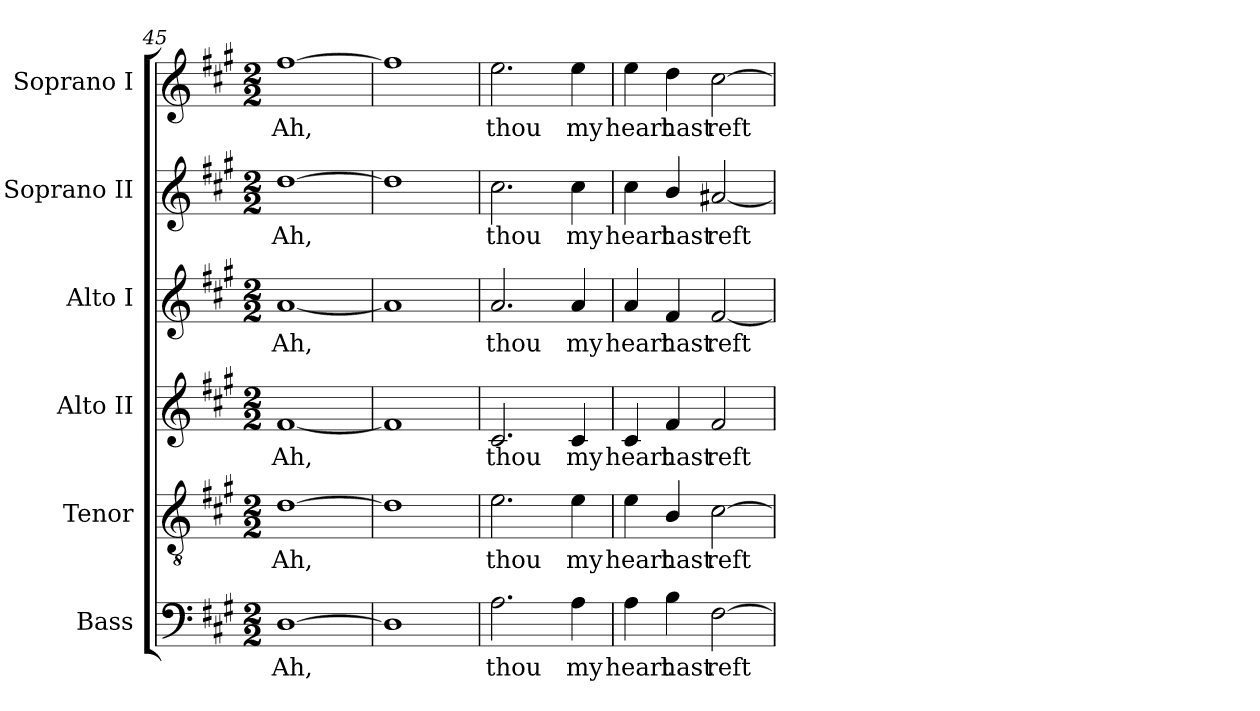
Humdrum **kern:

**kern	**text	**kern	**text	**kern	**text	**kern	**text	**kern	**text	**kern	**text
*part6	*part6	*part5	*part5	*part4	*part4	*part3	*part3	*part2	*part2	*part1	*part1
*staff6	*staff6	*staff5	*staff5	*staff4	*staff4	*staff3	*staff3	*staff2	*staff2	*staff1	*staff1
*I"Bass	*	*I"Tenor	*	*I"Alto II	*	*I"Alto I	*	*I"Soprano II	*	*I"Soprano I	*
*I'B	*	*I'T.	*	*I'A.	*	*I'A I	*	*I'S II	*	*I'S I	*
*clefF4	*	*clefGv2	*	*clefG2	*	*clefG2	*	*clefG2	*	*clefG2	*
*	*	*ITrd7c12	*	*	*	*	*	*	*	*	*
*k[f#c#g#]	*	*k[f#c#g#]	*	*k[f#c#g#]	*	*k[f#c#g#]	*	*k[f#c#g#]	*	*k[f#c#g#]	*
*A:	*	*A:	*	*A:	*	*A:	*	*A:	*	*A:	*
*M2/2	*	*M2/2	*	*M2/2	*	*M2/2	*	*M2/2	*	*M2/2	*
=45	=45	=45	=45	=45	=45	=45	=45	=45	=45	=45	=45
!	!LO:LY:b:color=#000000	!	!	!	!	!	!	!	!	!	!
!	!	!	!LO:LY:b:color=#000000	!	!	!	!	!	!	!	!
!	!	!	!	!	!LO:LY:b:color=#000000	!	!	!	!	!	!
!	!	!	!	!	!	!	!LO:LY:b:color=#000000	!	!	!	!
!	!	!	!	!	!	!	!	!	!LO:LY:b:color=#000000	!	!
!	!	!	!	!	!	!	!	!	!	!	!LO:LY:b:color=#000000
[1Di	Ah,	[1Di	Ah,	[1f#i	Ah,	[1ai	Ah,	[1ddi	Ah,	[1ff#i	Ah,
=46	=46	=46	=46	=46	=46	=46	=46	=46	=46	=46	=46
1Di]	.	1Di]	.	1f#i]	.	1ai]	.	1ddi]	.	1ff#i]	.
=47	=47	=47	=47	=47	=47	=47	=47	=47	=47	=47	=47
!	!LO:LY:b:color=#000000	!	!	!	!	!	!	!	!	!	!
!	!	!	!LO:LY:b:color=#000000	!	!	!	!	!	!	!	!
!	!	!	!	!	!LO:LY:b:color=#000000	!	!	!	!	!	!
!	!	!	!	!	!	!	!LO:LY:b:color=#000000	!	!	!	!
!	!	!	!	!	!	!	!	!	!LO:LY:b:color=#000000	!	!
!	!	!	!	!	!	!	!	!	!	!	!LO:LY:b:color=#000000
2.Ai\	thou	2.Ei\	thou	2.c#i/	thou	2.ai/	thou	2.cc#i\	thou	2.eei\	thou
!	!LO:LY:b:color=#000000	!	!	!	!	!	!	!	!	!	!
!	!	!	!LO:LY:b:color=#000000	!	!	!	!	!	!	!	!
!	!	!	!	!	!LO:LY:b:color=#000000	!	!	!	!	!	!
!	!	!	!	!	!	!	!LO:LY:b:color=#000000	!	!	!	!
!	!	!	!	!	!	!	!	!	!LO:LY:b:color=#000000	!	!
!	!	!	!	!	!	!	!	!	!	!	!LO:LY:b:color=#000000
4Ai\	my	4Ei\	my	4c#i/	my	4ai/	my	4cc#i\	my	4eei\	my
=48	=48	=48	=48	=48	=48	=48	=48	=48	=48	=48	=48
!	!LO:LY:b:color=#000000	!	!	!	!	!	!	!	!	!	!
!	!	!	!LO:LY:b:color=#000000	!	!	!	!	!	!	!	!
!	!	!	!	!	!LO:LY:b:color=#000000	!	!	!	!	!	!
!	!	!	!	!	!	!	!LO:LY:b:color=#000000	!	!	!	!
!	!	!	!	!	!	!	!	!	!LO:LY:b:color=#000000	!	!
!	!	!	!	!	!	!	!	!	!	!	!LO:LY:b:color=#000000
4Ai\	heart	4Ei\	heart	4c#i/	heart	4ai/	heart	4cc#i\	heart	4eei\	heart
!	!LO:LY:b:color=#000000	!	!	!	!	!	!	!	!	!	!
!	!	!	!LO:LY:b:color=#000000	!	!	!	!	!	!	!	!
!	!	!	!	!	!LO:LY:b:color=#000000	!	!	!	!	!	!
!	!	!	!	!	!	!	!LO:LY:b:color=#000000	!	!	!	!
!	!	!	!	!	!	!	!	!	!LO:LY:b:color=#000000	!	!
!	!	!	!	!	!	!	!	!	!	!	!LO:LY:b:color=#000000
4Bi\	hast	4BBi/	hast	4f#i/	hast	4f#i/	hast	4bi/	hast	4ddi\	hast
!	!LO:LY:b:color=#000000	!	!	!	!	!	!	!	!	!	!
!	!	!	!LO:LY:b:color=#000000	!	!	!	!	!	!	!	!
!	!	!	!	!	!LO:LY:b:color=#000000	!	!	!	!	!	!
!	!	!	!	!	!	!	!LO:LY:b:color=#000000	!	!	!	!
!	!	!	!	!	!	!	!	!	!LO:LY:b:color=#000000	!	!
!	!	!	!	!	!	!	!	!	!	!	!LO:LY:b:color=#000000
[2F#i\	reft	[2C#i\	reft	2f#i/	reft	[2f#i/	reft	[2a#Xi/	reft	[2cc#i\	reft
=	=	=	=	=	=	=	=	=	=	=	=
*-	*-	*-	*-	*-	*-	*-	*-	*-	*-	*-	*-
